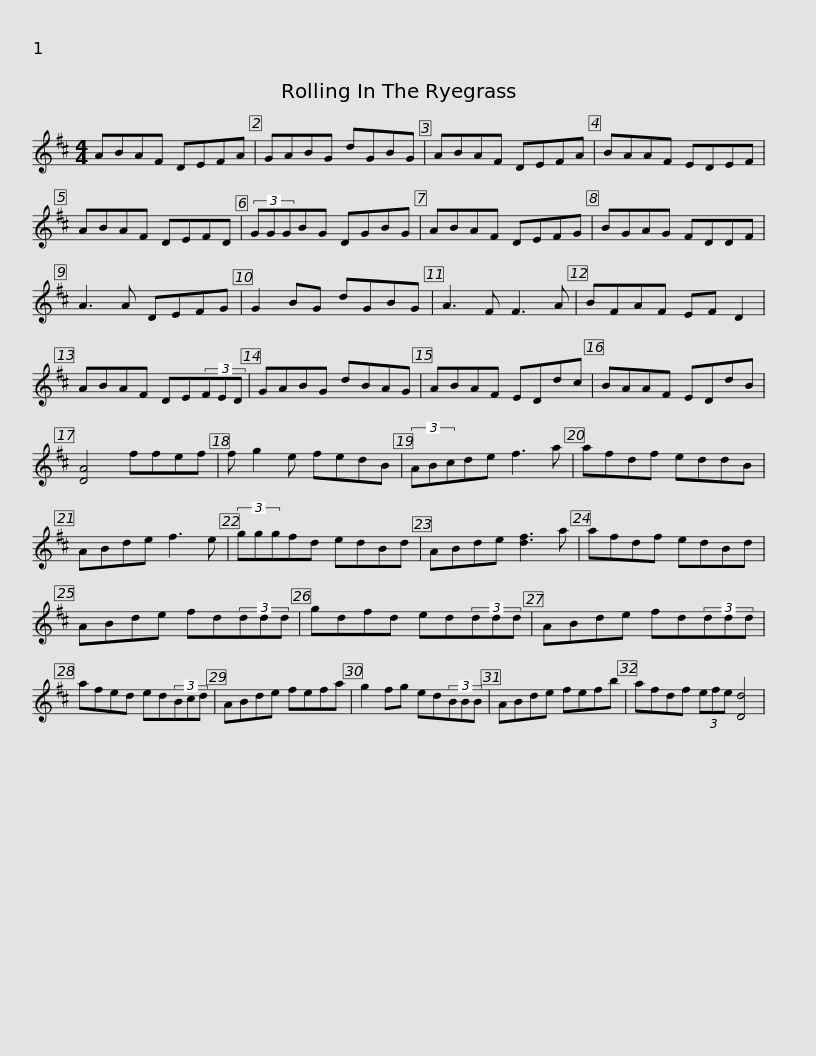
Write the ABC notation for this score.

X:1
L:1/8
M:4/4
I:linebreak $
K:D
V:1 treble
V:1
 ABAF DEFA | GABG dGBG | ABAF DEFA | BAAF EDEF | ABAF DEFD |$ %5
 (3GGGBG DGBG | ABAF DEFG | BGAG FDDF | A3 A DEFG | G2 BG dGBG | %10
 A3 F F3 A |$ BFAF EF D2 | ABAF DE(3FED | GABG dBAG | ABAF EDdc | %15
 BAAF EDdB | [DA]4 ffef |$ f g2 e fedB | (3ABcde f3 a | afdf eddB | %20
 ABde f3 e | (3gggfd edBd | ABde [df]3 a |$ afdf edBd | ABde fd(3ddd | %25
 gdfd ed(3ddd | ABde fd(3ddd | afed ed(3Bcd |$ ABde fefa | g2 fg ed(3BBB | %30
 ABde fefb | afdf (3efe [Dd]4 | %32
